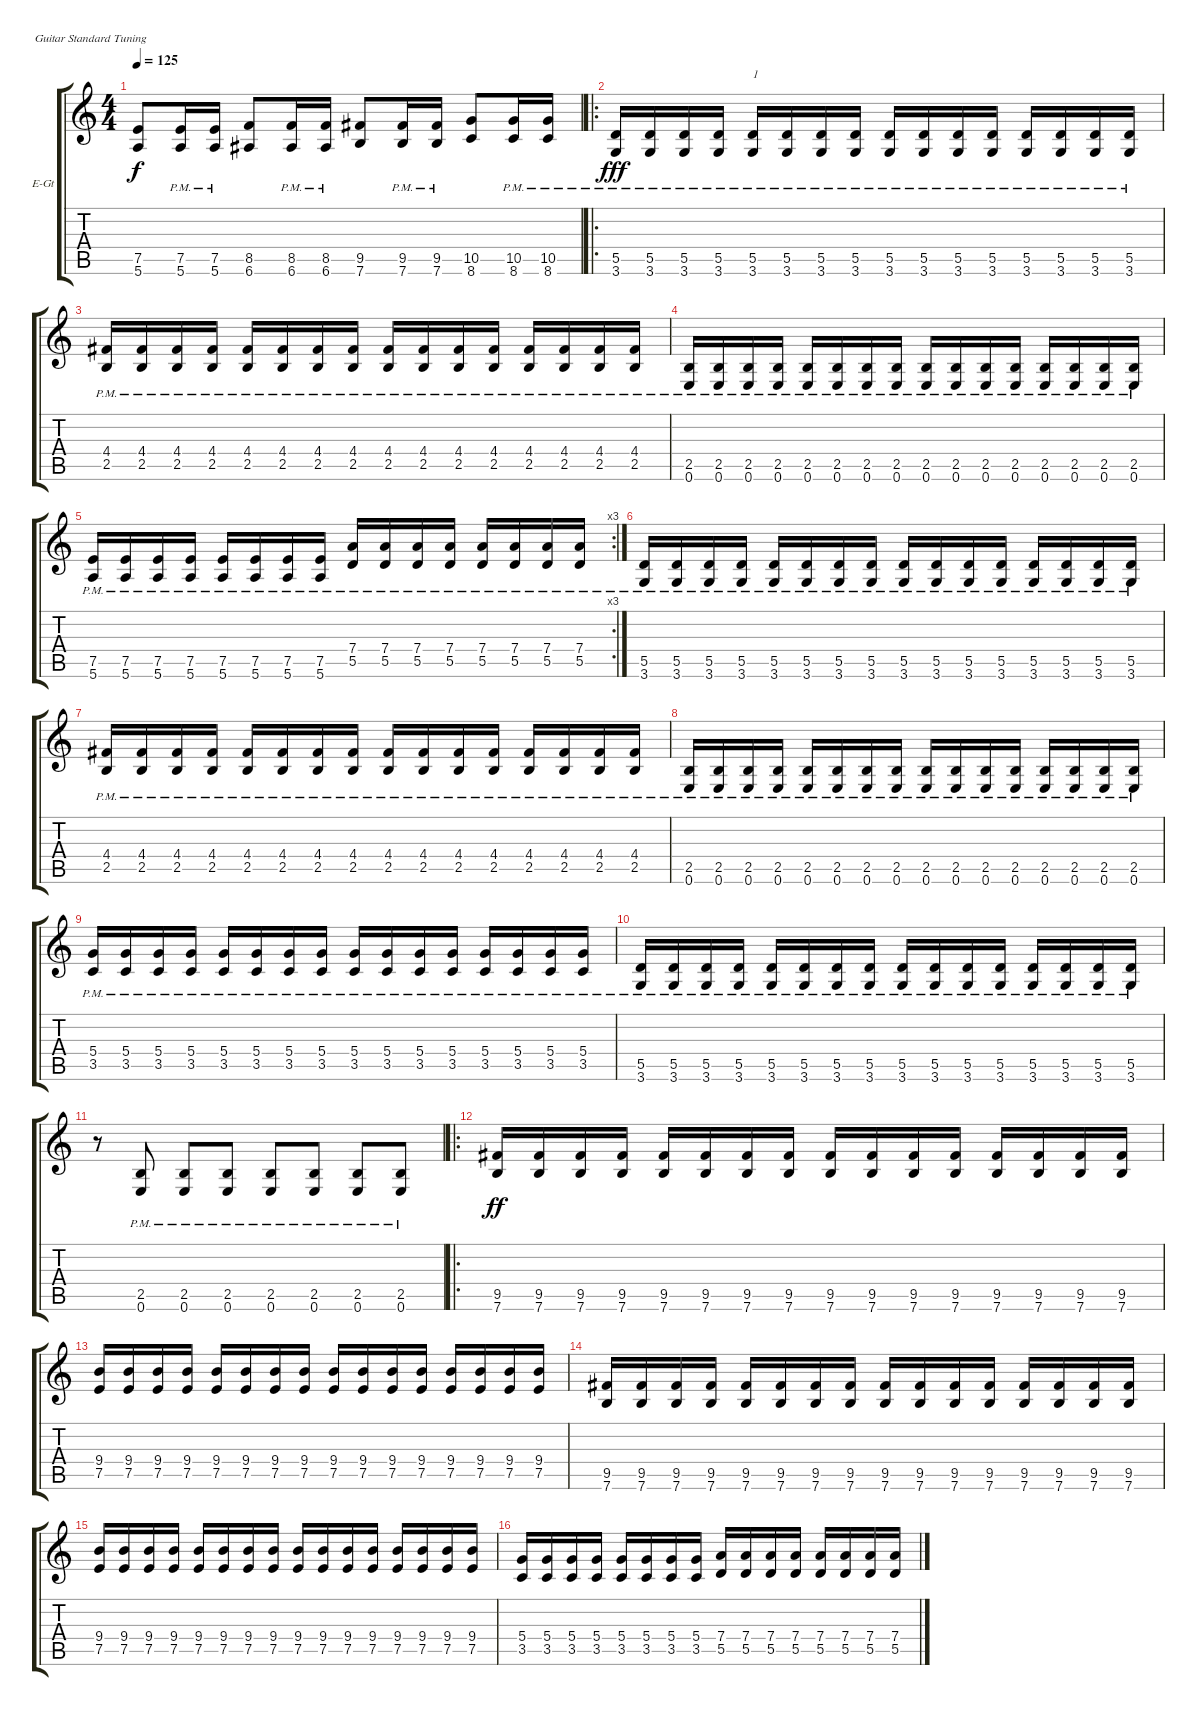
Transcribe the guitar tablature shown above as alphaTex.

\defaultSystemsLayout 4
\bracketExtendMode groupsimilarinstruments
\firstSystemTrackNameOrientation horizontal
\otherSystemsTrackNameOrientation horizontal
\track ("Electric Guitar (Drive)" "E-Gt") {instrument overdrivenguitar}
\staff {score tabs}
\tuning (E4 B3 G3 D3 A2 E2)
\ts (4 4)
\tempo 125
\clef g2
\ks c
(5.6 7.5).8{dy f} (7.5{pm} 5.6{pm}).16 (7.5{pm} 5.6{pm}).16 (6.6 8.5).8 (8.5{pm} 6.6{pm}).16 (8.5{pm} 6.6{pm}).16 (7.6 9.5).8 (9.5{pm} 7.6{pm}).16 (9.5{pm} 7.6{pm}).16 (8.6 10.5).8 (10.5{pm} 8.6{pm}).16 (10.5{pm} 8.6{pm}).16 |
\ro
(3.6{pm} 5.5{pm}).16{dy fff} (3.6{pm} 5.5{pm}).16 (3.6{pm} 5.5{pm}).16 (3.6{pm} 5.5{pm}).16 (3.6{pm} 5.5{pm}).16{txt "1"} (3.6{pm} 5.5{pm}).16 (3.6{pm} 5.5{pm}).16 (3.6{pm} 5.5{pm}).16 (3.6{pm} 5.5{pm}).16 (3.6{pm} 5.5{pm}).16 (3.6{pm} 5.5{pm}).16 (3.6{pm} 5.5{pm}).16 (3.6{pm} 5.5{pm}).16 (3.6{pm} 5.5{pm}).16 (3.6{pm} 5.5{pm}).16 (3.6{pm} 5.5{pm}).16 |
(2.5{pm} 4.4{pm}).16 (2.5{pm} 4.4{pm}).16 (2.5{pm} 4.4{pm}).16 (2.5{pm} 4.4{pm}).16 (2.5{pm} 4.4{pm}).16 (2.5{pm} 4.4{pm}).16 (2.5{pm} 4.4{pm}).16 (2.5{pm} 4.4{pm}).16 (2.5{pm} 4.4{pm}).16 (2.5{pm} 4.4{pm}).16 (2.5{pm} 4.4{pm}).16 (2.5{pm} 4.4{pm}).16 (2.5{pm} 4.4{pm}).16 (2.5{pm} 4.4{pm}).16 (2.5{pm} 4.4{pm}).16 (2.5{pm} 4.4{pm}).16 |
(2.5{pm} 0.6{pm}).16 (2.5{pm} 0.6{pm}).16 (2.5{pm} 0.6{pm}).16 (2.5{pm} 0.6{pm}).16 (2.5{pm} 0.6{pm}).16 (2.5{pm} 0.6{pm}).16 (2.5{pm} 0.6{pm}).16 (2.5{pm} 0.6{pm}).16 (2.5{pm} 0.6{pm}).16 (2.5{pm} 0.6{pm}).16 (2.5{pm} 0.6{pm}).16 (2.5{pm} 0.6{pm}).16 (2.5{pm} 0.6{pm}).16 (2.5{pm} 0.6{pm}).16 (2.5{pm} 0.6{pm}).16 (2.5{pm} 0.6{pm}).16 |
\rc 3
(5.6{pm} 7.5{pm}).16 (5.6{pm} 7.5{pm}).16 (5.6{pm} 7.5{pm}).16 (5.6{pm} 7.5{pm}).16 (5.6{pm} 7.5{pm}).16 (5.6{pm} 7.5{pm}).16 (5.6{pm} 7.5{pm}).16 (5.6{pm} 7.5{pm}).16 (5.5{pm} 7.4{pm}).16 (5.5{pm} 7.4{pm}).16 (5.5{pm} 7.4{pm}).16 (5.5{pm} 7.4{pm}).16 (5.5{pm} 7.4{pm}).16 (5.5{pm} 7.4{pm}).16 (5.5{pm} 7.4{pm}).16 (5.5{pm} 7.4{pm}).16 |
(3.6{pm} 5.5{pm}).16 (3.6{pm} 5.5{pm}).16 (3.6{pm} 5.5{pm}).16 (3.6{pm} 5.5{pm}).16 (3.6{pm} 5.5{pm}).16 (3.6{pm} 5.5{pm}).16 (3.6{pm} 5.5{pm}).16 (3.6{pm} 5.5{pm}).16 (3.6{pm} 5.5{pm}).16 (3.6{pm} 5.5{pm}).16 (3.6{pm} 5.5{pm}).16 (3.6{pm} 5.5{pm}).16 (3.6{pm} 5.5{pm}).16 (3.6{pm} 5.5{pm}).16 (3.6{pm} 5.5{pm}).16 (3.6{pm} 5.5{pm}).16 |
(2.5{pm} 4.4{pm}).16 (2.5{pm} 4.4{pm}).16 (2.5{pm} 4.4{pm}).16 (2.5{pm} 4.4{pm}).16 (2.5{pm} 4.4{pm}).16 (2.5{pm} 4.4{pm}).16 (2.5{pm} 4.4{pm}).16 (2.5{pm} 4.4{pm}).16 (2.5{pm} 4.4{pm}).16 (2.5{pm} 4.4{pm}).16 (2.5{pm} 4.4{pm}).16 (2.5{pm} 4.4{pm}).16 (2.5{pm} 4.4{pm}).16 (2.5{pm} 4.4{pm}).16 (2.5{pm} 4.4{pm}).16 (2.5{pm} 4.4{pm}).16 |
(2.5{pm} 0.6{pm}).16 (2.5{pm} 0.6{pm}).16 (2.5{pm} 0.6{pm}).16 (2.5{pm} 0.6{pm}).16 (2.5{pm} 0.6{pm}).16 (2.5{pm} 0.6{pm}).16 (2.5{pm} 0.6{pm}).16 (2.5{pm} 0.6{pm}).16 (2.5{pm} 0.6{pm}).16 (2.5{pm} 0.6{pm}).16 (2.5{pm} 0.6{pm}).16 (2.5{pm} 0.6{pm}).16 (2.5{pm} 0.6{pm}).16 (2.5{pm} 0.6{pm}).16 (2.5{pm} 0.6{pm}).16 (2.5{pm} 0.6{pm}).16 |
(3.5{pm} 5.4{pm}).16 (3.5{pm} 5.4{pm}).16 (3.5{pm} 5.4{pm}).16 (3.5{pm} 5.4{pm}).16 (3.5{pm} 5.4{pm}).16 (3.5{pm} 5.4{pm}).16 (3.5{pm} 5.4{pm}).16 (3.5{pm} 5.4{pm}).16 (3.5{pm} 5.4{pm}).16 (3.5{pm} 5.4{pm}).16 (3.5{pm} 5.4{pm}).16 (3.5{pm} 5.4{pm}).16 (3.5{pm} 5.4{pm}).16 (3.5{pm} 5.4{pm}).16 (3.5{pm} 5.4{pm}).16 (3.5{pm} 5.4{pm}).16 |
(3.6{pm} 5.5{pm}).16 (3.6{pm} 5.5{pm}).16 (3.6{pm} 5.5{pm}).16 (3.6{pm} 5.5{pm}).16 (3.6{pm} 5.5{pm}).16 (3.6{pm} 5.5{pm}).16 (3.6{pm} 5.5{pm}).16 (3.6{pm} 5.5{pm}).16 (3.6{pm} 5.5{pm}).16 (3.6{pm} 5.5{pm}).16 (3.6{pm} 5.5{pm}).16 (3.6{pm} 5.5{pm}).16 (3.6{pm} 5.5{pm}).16 (3.6{pm} 5.5{pm}).16 (3.6{pm} 5.5{pm}).16 (3.6{pm} 5.5{pm}).16 |
r.8 (2.5{pm} 0.6{pm}).8 (2.5{pm} 0.6{pm}).8 (2.5{pm} 0.6{pm}).8 (2.5{pm} 0.6{pm}).8 (2.5{pm} 0.6{pm}).8 (2.5{pm} 0.6{pm}).8 (2.5{pm} 0.6{pm}).8 |
\ro
(7.6 9.5).16{dy ff} (7.6 9.5).16 (7.6 9.5).16 (7.6 9.5).16 (7.6 9.5).16 (7.6 9.5).16 (7.6 9.5).16 (7.6 9.5).16 (7.6 9.5).16 (7.6 9.5).16 (7.6 9.5).16 (7.6 9.5).16 (7.6 9.5).16 (7.6 9.5).16 (7.6 9.5).16 (7.6 9.5).16 |
(7.5 9.4).16 (7.5 9.4).16 (7.5 9.4).16 (7.5 9.4).16 (7.5 9.4).16 (7.5 9.4).16 (7.5 9.4).16 (7.5 9.4).16 (7.5 9.4).16 (7.5 9.4).16 (7.5 9.4).16 (7.5 9.4).16 (7.5 9.4).16 (7.5 9.4).16 (7.5 9.4).16 (7.5 9.4).16 |
(7.6 9.5).16 (7.6 9.5).16 (7.6 9.5).16 (7.6 9.5).16 (7.6 9.5).16 (7.6 9.5).16 (7.6 9.5).16 (7.6 9.5).16 (7.6 9.5).16 (7.6 9.5).16 (7.6 9.5).16 (7.6 9.5).16 (7.6 9.5).16 (7.6 9.5).16 (7.6 9.5).16 (7.6 9.5).16 |
(7.5 9.4).16 (7.5 9.4).16 (7.5 9.4).16 (7.5 9.4).16 (7.5 9.4).16 (7.5 9.4).16 (7.5 9.4).16 (7.5 9.4).16 (7.5 9.4).16 (7.5 9.4).16 (7.5 9.4).16 (7.5 9.4).16 (7.5 9.4).16 (7.5 9.4).16 (7.5 9.4).16 (7.5 9.4).16 |
(3.5 5.4).16 (3.5 5.4).16 (3.5 5.4).16 (3.5 5.4).16 (3.5 5.4).16 (3.5 5.4).16 (3.5 5.4).16 (3.5 5.4).16 (5.5 7.4).16 (5.5 7.4).16 (5.5 7.4).16 (5.5 7.4).16 (5.5 7.4).16 (5.5 7.4).16 (5.5 7.4).16 (5.5 7.4).16
